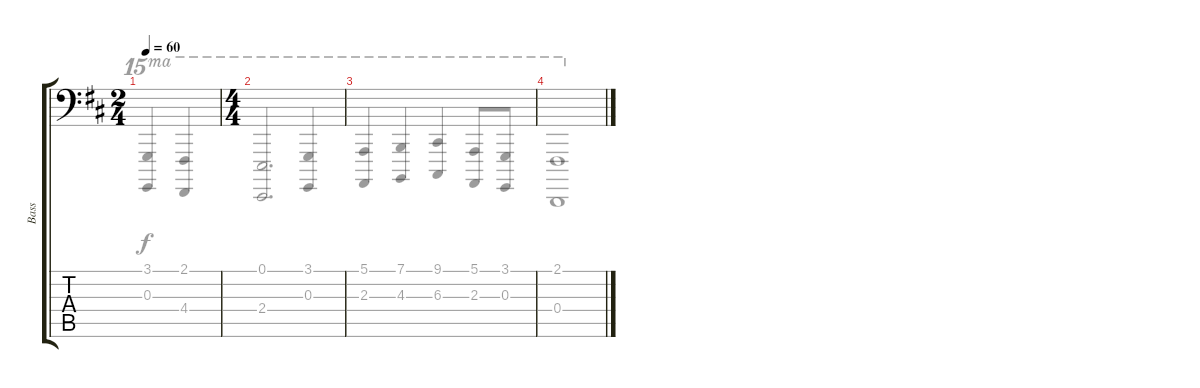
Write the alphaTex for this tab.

\track ("Bass" "Bass") {instrument acousticbass}
\staff {score tabs}
\tuning (E2 B1 G1 D1 A0 E0) {hide}
\voice
\ts (2 4)
\tempo 60
\clef f4
\ks bminor
|
\ts (4 4)
|
|
\voice
\clef f4
\ks bminor
(3.1 0.3).4{ot 15ma dy f beam Up} (2.1 4.4).4{ot 15ma beam Up} |
(0.1 2.4).2{d ot 15ma beam Up} (3.1 0.3).4{ot 15ma beam Up} |
(5.1 2.3).4{ot 15ma beam Up} (7.1 4.3).4{ot 15ma beam Up} (9.1 6.3).4{ot 15ma beam Up} (5.1 2.3).8{ot 15ma beam Up} (3.1 0.3).8{ot 15ma beam Up} |
(2.1 0.4).1{ot 15ma}
